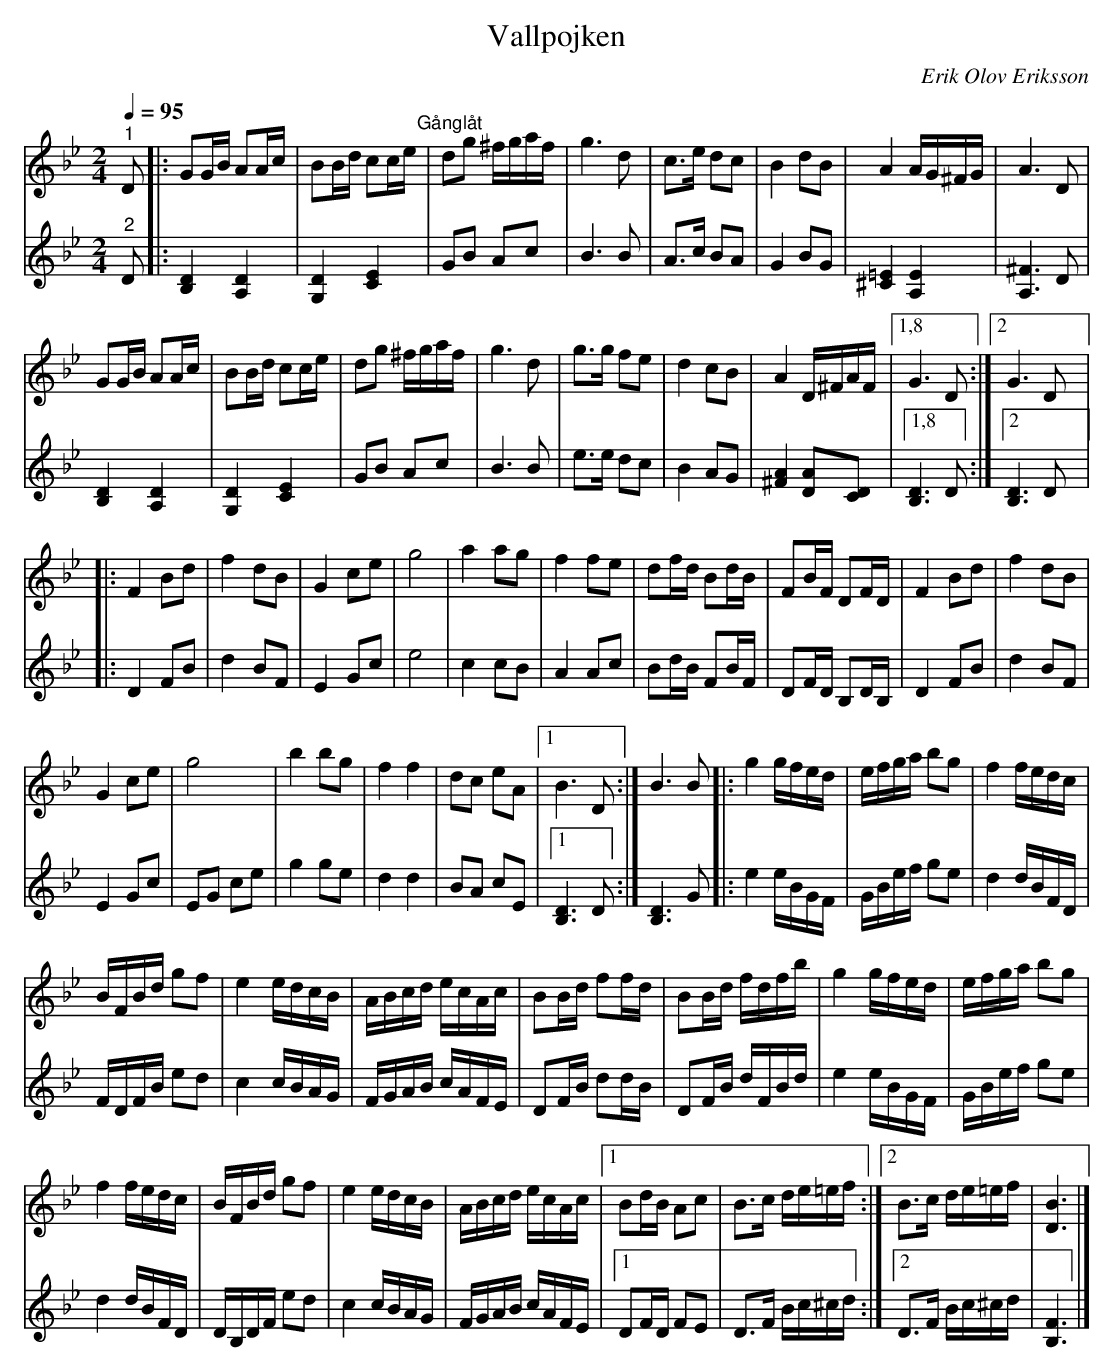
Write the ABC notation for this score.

X:1
T:Vallpojken
C:Erik Olov Eriksson
L:1/16
Q:1/4=95
M:2/4
K:Gm
V:1
"^1" D2 |: G2GB A2Ac | B2Bd c2ce"^Gånglåt" | d2g2 ^fgaf | g6 d2 | c2>e2 d2c2 | B4 d2B2 | A4 AG^FG | A6 D2 |
G2GB A2Ac | B2Bd c2ce | d2g2 ^fgaf | g6 d2 | g2>g2 f2e2 | d4 c2B2 | A4 D^FAF |1,8 G6 D2 :|2 G6 D2 |:
F4 B2d2 | f4 d2B2 | G4 c2e2 | g8 | a4 a2g2 | f4 f2e2 | d2fd B2dB | F2BF D2FD | F4 B2d2 | f4 d2B2 |
 G4 c2e2 | g8 | b4 b2g2 | f4 f4 | d2c2 e2A2 |1 B6 D2 :| B6 B2 |: g4 gfed | efga b2g2 | f4 fedc |
BFBd g2f2 | e4 edcB | ABcd ecAc | B2Bd f2fd | B2Bd fdfb | g4 gfed | efga b2g2 |
f4 fedc | BFBd g2f2 | e4 edcB | ABcd ecAc |1 B2dB A2c2 | B2>c2 de=ef :|2 B2>c2 de=ef | [DB]6 |]
V:2
"^2" D2 |: [B,D]4 [A,D]4 | [G,D]4 [CE]4 | G2B2 A2c2 | B6 B2 | A2>c2 B2A2 | G4 B2G2 |
[^C=E]4 [A,E]4 | [A,^F]6 D2 | [B,D]4 [A,D]4 | [G,D]4 [CE]4 | G2B2 A2c2 | B6 B2 | e2>e2 d2c2 |
B4 A2G2 | [^FA]4 [DA]2[CD]2 |1,8 [B,D]6 D2 :|2 [B,D]6 D2 |: D4 F2B2 | d4 B2F2 | E4 G2c2 | e8 |
c4 c2B2 | A4 A2c2 | B2dB F2BF | D2FD B,2DB, | D4 F2B2 | d4 B2F2 | E4 G2c2 | E2G2 c2e2 | g4 g2e2 |
d4 d4 | B2A2 c2E2 |1 [B,D]6 D2 :| [B,D]6 G2 |: e4 eBGF | GBef g2e2 | d4 dBFD | FDFB e2d2 |
c4 cBAG | FGAB cAFE | D2FB d2dB | D2FB dFBd | e4 eBGF | GBef g2e2 | d4 dBFD |
DB,DF e2d2 | c4 cBAG | FGAB cAFE |1 D2FD F2E2 | D2>F2 Bc^cd :|2 D2>F2 Bc^cd | [B,F]6 |]
